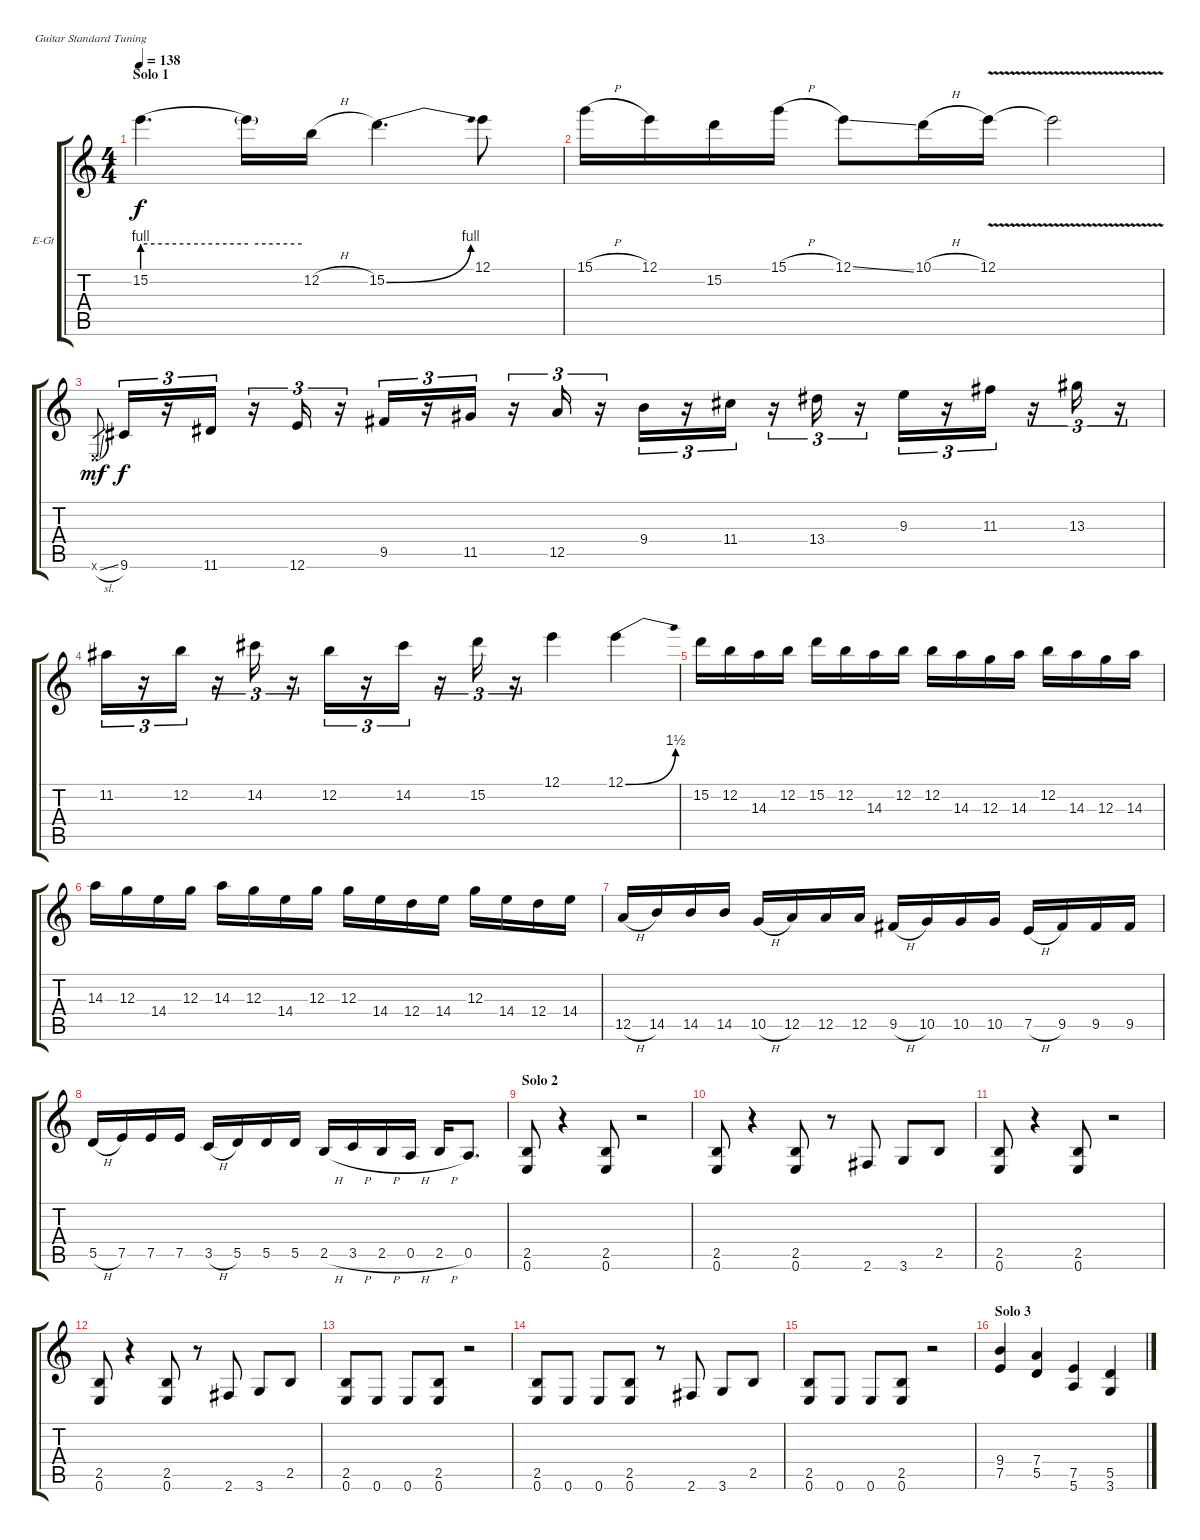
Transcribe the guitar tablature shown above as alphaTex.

\bracketExtendMode groupsimilarinstruments
\firstSystemTrackNameOrientation horizontal
\otherSystemsTrackNameOrientation horizontal
\track ("Holstinin" "E-Gt") {instrument overdrivenguitar}
\staff {score tabs}
\tuning (E4 B3 G3 D3 A2 E2)
\ts (4 4)
\section ("" "Solo 1")
\tempo 138
\clef g2
\ks c
15.2{be (hold 0 4 60 4) t}.4{d dy f} 15.2{be (hold 0 4 60 4) t}.16 12.2{h}.16 15.2{be (bend 0 0 60 4)}.4{d} 12.1.8 |
15.1{h}.16 12.1.16 15.2.16 15.1{h}.16 12.1{ss}.8 10.1{h}.16 12.1{v}.16 12.1{v t}.2 |
0.6{sl x}.8{gr dy mf} 9.6.16{tu (3 2) dy f} r.16{tu (3 2)} 11.6.16{tu (3 2)} r.16{tu (3 2)} 12.6.16{tu (3 2)} r.16{tu (3 2)} 9.5.16{tu (3 2)} r.16{tu (3 2)} 11.5.16{tu (3 2)} r.16{tu (3 2)} 12.5.16{tu (3 2)} r.16{tu (3 2)} 9.4.16{tu (3 2)} r.16{tu (3 2)} 11.4.16{tu (3 2)} r.16{tu (3 2)} 13.4.16{tu (3 2)} r.16{tu (3 2)} 9.3.16{tu (3 2)} r.16{tu (3 2)} 11.3.16{tu (3 2)} r.16{tu (3 2)} 13.3.16{tu (3 2)} r.16{tu (3 2)} |
11.2.16{tu (3 2)} r.16{tu (3 2)} 12.2.16{tu (3 2)} r.16{tu (3 2)} 14.2.16{tu (3 2)} r.16{tu (3 2)} 12.2.16{tu (3 2)} r.16{tu (3 2)} 14.2.16{tu (3 2)} r.16{tu (3 2)} 15.2.16{tu (3 2)} r.16{tu (3 2)} 12.1.4 12.1{be (bend 0 0 60 6)}.4 |
15.2.16 12.2.16 14.3.16 12.2.16 15.2.16 12.2.16 14.3.16 12.2.16 12.2.16 14.3.16 12.3.16 14.3.16 12.2.16 14.3.16 12.3.16 14.3.16 |
14.3.16 12.3.16 14.4.16 12.3.16 14.3.16 12.3.16 14.4.16 12.3.16 12.3.16 14.4.16 12.4.16 14.4.16 12.3.16 14.4.16 12.4.16 14.4.16 |
12.5{h}.16 14.5.16 14.5.16 14.5.16 10.5{h}.16 12.5.16 12.5.16 12.5.16 9.5{h}.16 10.5.16 10.5.16 10.5.16 7.5{h}.16 9.5.16 9.5.16 9.5.16 |
5.5{h}.16 7.5.16 7.5.16 7.5.16 3.5{h}.16 5.5.16 5.5.16 5.5.16 2.5{h}.16 3.5{h}.16 2.5{h}.16 0.5{h}.16 2.5{h}.16 0.5.8{d} |
\section ("" "Solo 2")
(2.5 0.6).8 r.4 (2.5 0.6).8 r.2 |
(2.5 0.6).8 r.4 (2.5 0.6).8 r.8 2.6.8 3.6.8 2.5.8 |
(2.5 0.6).8 r.4 (2.5 0.6).8 r.2 |
(2.5 0.6).8 r.4 (2.5 0.6).8 r.8 2.6.8 3.6.8 2.5.8 |
(2.5 0.6).8 0.6.8 0.6.8 (2.5 0.6).8 r.2 |
(2.5 0.6).8 0.6.8 0.6.8 (2.5 0.6).8 r.8 2.6.8 3.6.8 2.5.8 |
(2.5 0.6).8 0.6.8 0.6.8 (2.5 0.6).8 r.2 |
\section ("" "Solo 3")
(9.4 7.5).4 (7.4 5.5).4 (7.5 5.6).4 (5.5 3.6).4
